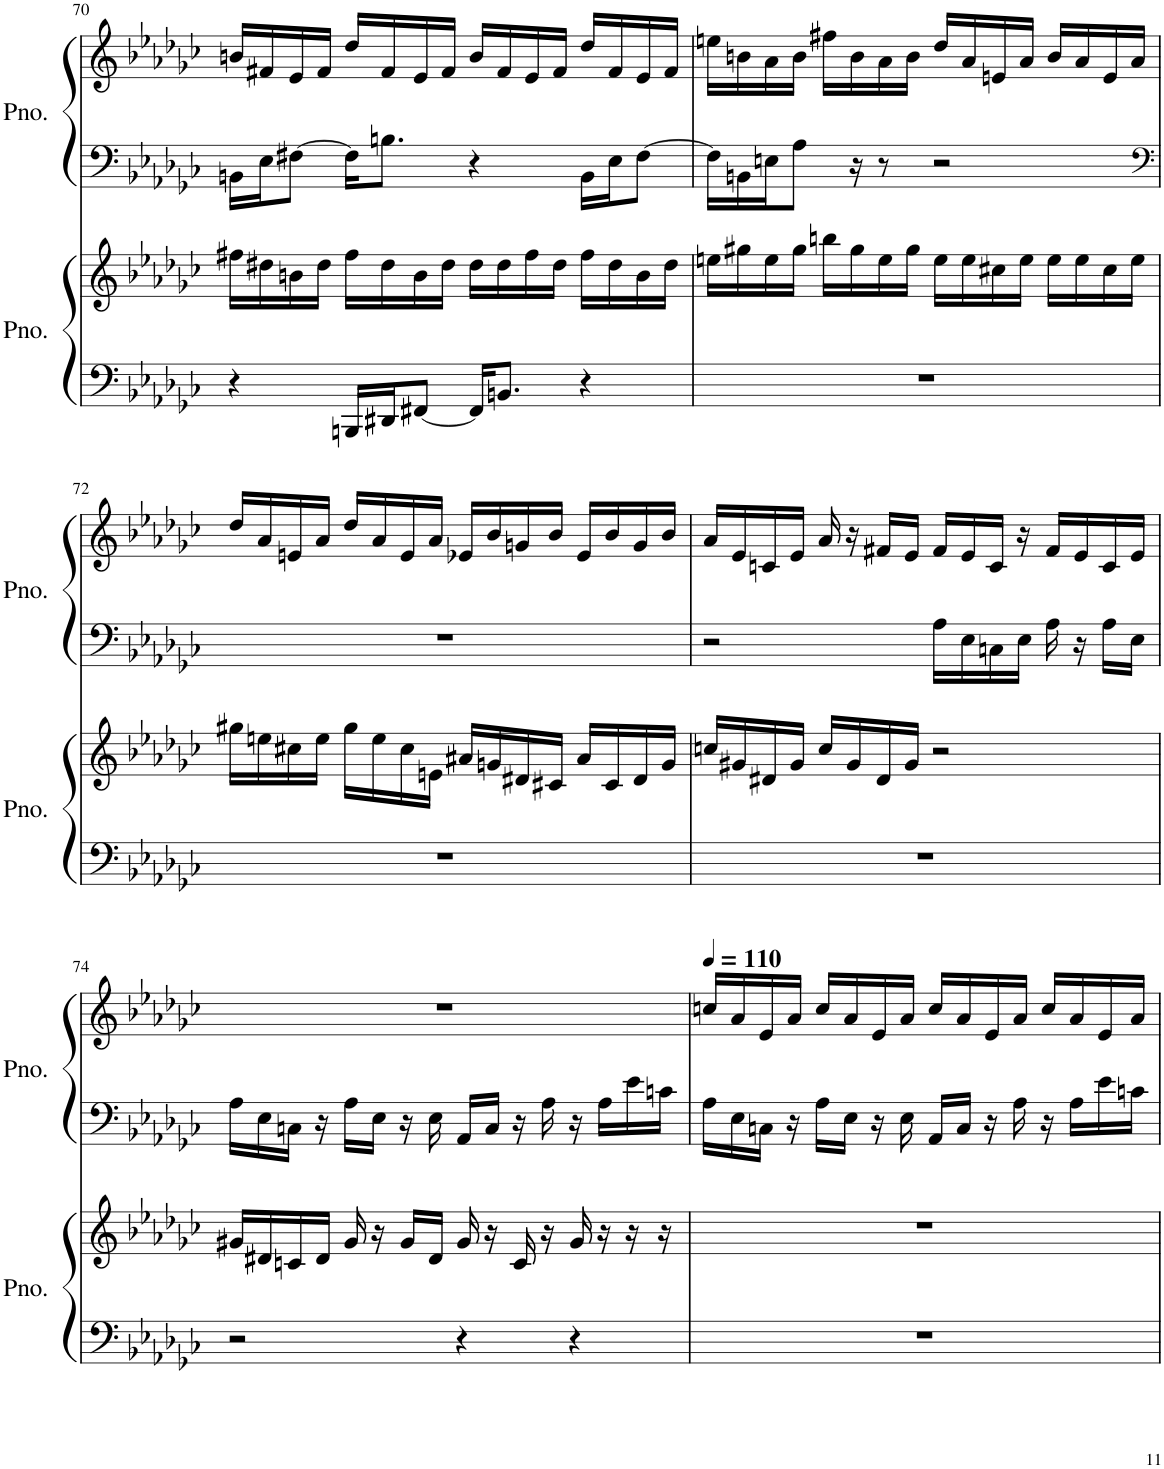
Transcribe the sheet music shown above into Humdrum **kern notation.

**kern	**kern	**kern	**kern
*part2	*part2	*part1	*part1
*staff4	*staff3	*staff2	*staff1
*I"Piano	*	*I"Piano	*
*I'Pno.	*	*I'Pno.	*
!!LO:PB:g=z
*clefF4	*clefG2	*clefF4	*clefG2
*k[b-e-a-d-g-c-]	*k[b-e-a-d-g-c-]	*k[b-e-a-d-g-c-]	*k[b-e-a-d-g-c-]
*M4/4	*M4/4	*M4/4	*M4/4
=70	=70	=70	=70
4r	16ff#X\LL	16BBn\LL	16bn/LL
.	16dd#X\	16E-\J	16f#X/
.	16bn\	[8F#X\J	16e-/
.	16dd#\JJ	.	16f#/JJ
16BBBn/LL	16ff#\LL	16F#\KL]	16dd-/LL
16DD#X/J	16dd#\	8.Bn\J	16f#/
[8FF#X/J	16b\	.	16e-/
.	16dd#\JJ	.	16f#/JJ
16FF#/KL]	16dd#\LL	4r	16b/LL
8.BBn/J	16dd#\	.	16f#/
.	16ff#\	.	16e-/
.	16dd#\JJ	.	16f#/JJ
4r	16ff#\LL	16BB\LL	16dd-/LL
.	16dd#\	16E-\J	16f#/
.	16b\	[8F#\J	16e-/
.	16dd#\JJ	.	16f#/JJ
=71	=71	=71	=71
1r	16een\LL	16F#\LL]	16een\LL
.	16gg#X\	16BBn\	16bn\
.	16ee\	16En\J	16a-\
.	16gg#\JJ	8A-\J	16b\JJ
.	16bbn\LL	.	16ff#X\LL
.	16gg#\	16r	16b\
.	16ee\	8r	16a-\
.	16gg#\JJ	.	16b\JJ
.	16ee\LL	2r	16dd-/LL
.	16ee\	.	16a-/
.	16cc#X\	.	16en/
.	16ee\JJ	.	16a-/JJ
.	16ee\LL	.	16b/LL
.	16ee\	.	16a-/
.	16cc#\	.	16e/
.	16ee\JJ	.	16a-/JJ
!!LO:LB:g=z
=72	=72	=72	=72
*	*	*clefF4	*
1r	16gg#X\LL	1r	16dd-/LL
.	16een\	.	16a-/
.	16cc#X\	.	16en/
.	16ee\JJ	.	16a-/JJ
.	16gg#\LL	.	16dd-/LL
.	16ee\	.	16a-/
.	16cc#\	.	16e/
.	16en\JJ	.	16a-/JJ
.	16a#X/LL	.	16e-X/LL
.	16gn/	.	16b-/
.	16d#X/	.	16gn/
.	16c#X/JJ	.	16b-/JJ
.	16a#/LL	.	16e-/LL
.	16c#/	.	16b-/
.	16d#/	.	16g/
.	16g/JJ	.	16b-/JJ
=73	=73	=73	=73
1r	16ccn/LL	2r	16a-/LL
.	16g#X/	.	16e-/
.	16d#X/	.	16cn/
.	16g#/JJ	.	16e-/JJ
.	16cc/LL	.	16a-/
.	16g#/	.	16r
.	16d#/	.	16f#X/LL
.	16g#/JJ	.	16e-/JJ
.	2r	16A-\LL	16f#/LL
.	.	16E-\	16e-/
.	.	16Cn\	16c/JJ
.	.	16E-\JJ	16r
.	.	16A-\	16f#/LL
.	.	16r	16e-/
.	.	16A-\LL	16c/
.	.	16E-\JJ	16e-/JJ
!!LO:LB:g=z
=74	=74	=74	=74
2r	16g#X/LL	16A-\LL	1r
.	16d#X/	16E-\	.
.	16cn/	16Cn\JJ	.
.	16d#/JJ	16r	.
.	16g#/	16A-\LL	.
.	16r	16E-\JJ	.
.	16g#/LL	16r	.
.	16d#/JJ	16E-\	.
4r	16g#/	16AA-/LL	.
.	16r	16C/JJ	.
.	16c/	16r	.
.	16r	16A-\	.
4r	16g#/	16r	.
.	16r	16A-\LL	.
.	16r	16e-\	.
.	16r	16cn\JJ	.
=75	=75	=75	=75
*	*	*	*MM110
1r	1r	16A-\LL	16ccn/LL
.	.	16E-\	16a-/
.	.	16Cn\JJ	16e-/
.	.	16r	16a-/JJ
.	.	16A-\LL	16cc/LL
.	.	16E-\JJ	16a-/
.	.	16r	16e-/
.	.	16E-\	16a-/JJ
.	.	16AA-/LL	16cc/LL
.	.	16C/JJ	16a-/
.	.	16r	16e-/
.	.	16A-\	16a-/JJ
.	.	16r	16cc/LL
.	.	16A-\LL	16a-/
.	.	16e-\	16e-/
.	.	16cn\JJ	16a-/JJ
=	=	=	=
*-	*-	*-	*-
